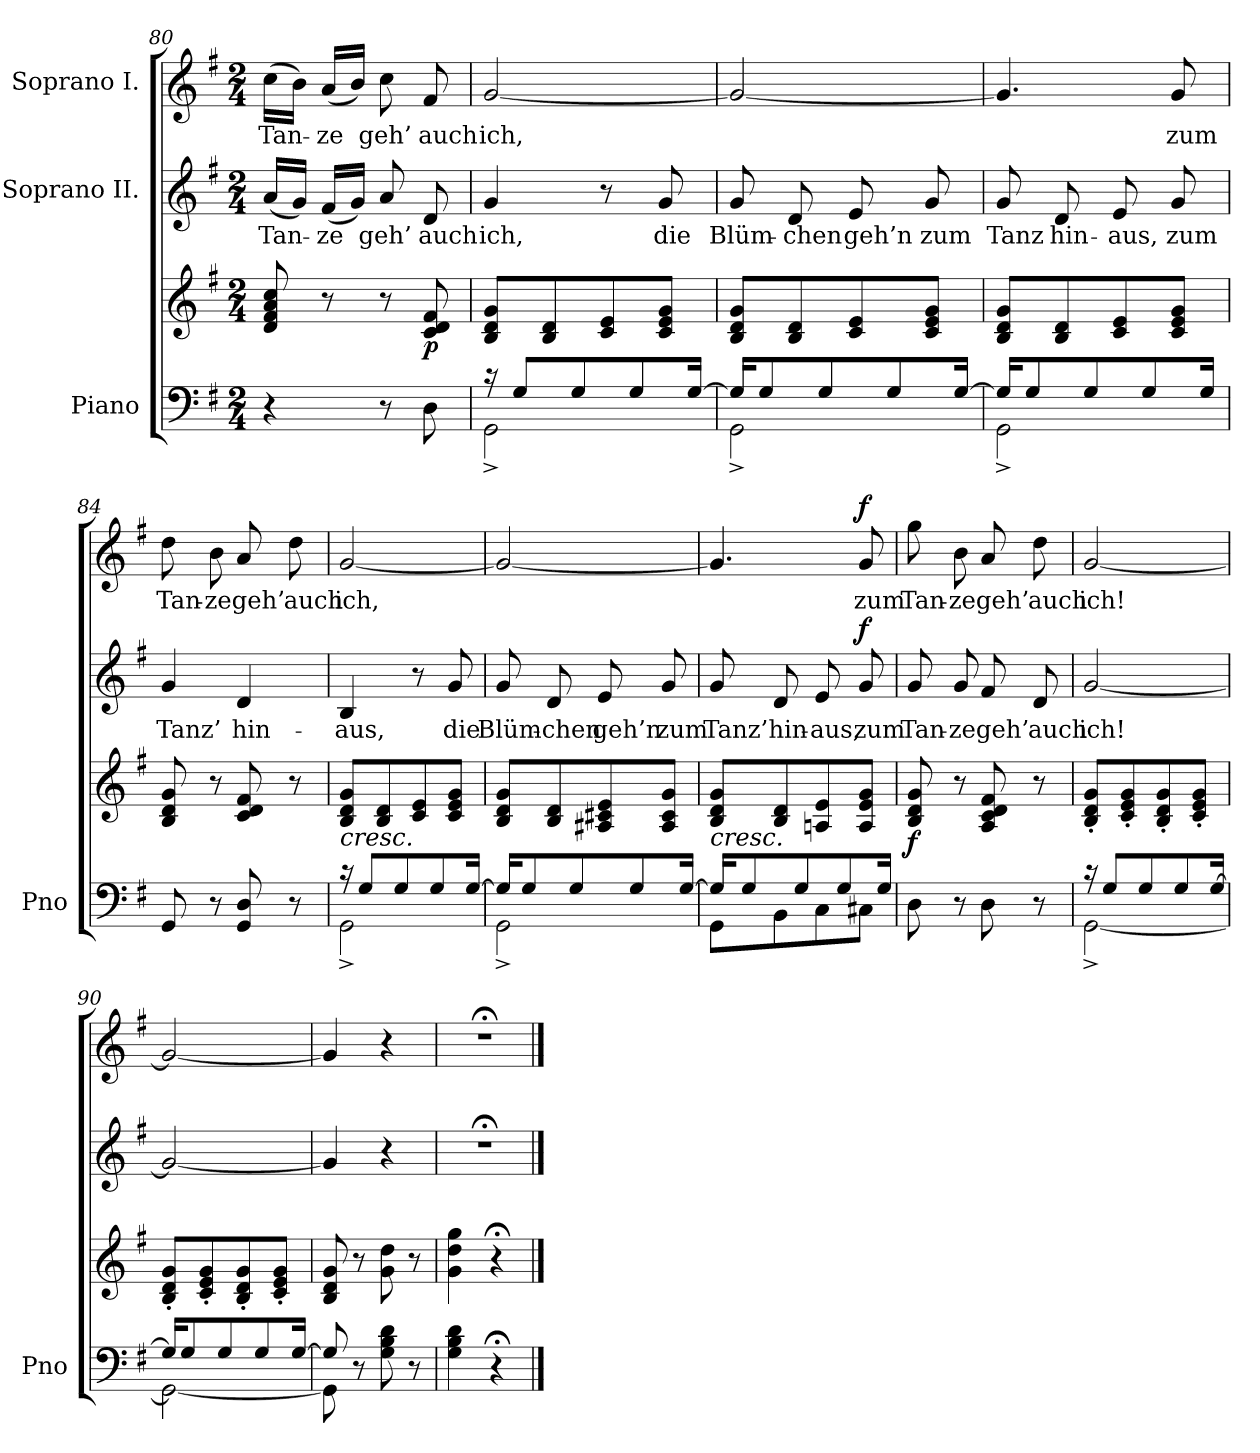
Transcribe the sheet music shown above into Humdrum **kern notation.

**kern	**kern	**dynam	**kern	**text	**dynam	**kern	**text	**dynam
*part3	*part3	*part3	*part2	*part2	*part2	*part1	*part1	*part1
*staff4	*staff3	*staff3/4	*staff2	*staff2	*staff2	*staff1	*staff1	*staff1
*I"Piano	*	*	*I"Soprano II.	*	*	*I"Soprano I.	*	*
*I'Pno	*	*	*	*	*	*	*	*
*clefF4	*clefG2	*	*clefG2	*	*	*clefG2	*	*
*k[f#]	*k[f#]	*	*k[f#]	*	*	*k[f#]	*	*
*M2/4	*M2/4	*	*M2/4	*	*	*M2/4	*	*
=80	=80	=80	=80	=80	=80	=80	=80	=80
4r	8d/ 8f#/ 8a/ 8cc/	.	(16a/LL	Tan-	.	(16cc\LL	Tan-	.
.	.	.	16g/JJ)	.	.	16b\JJ)	.	.
.	8r	.	(16f#/LL	-ze	.	(16a/LL	-ze	.
.	.	.	16g/JJ)	.	.	16b/JJ)	.	.
8r	8r	.	8a/	geh’	.	8cc\	geh’	.
!	!	!LO:DY:b	!	!	!	!	!	!
8D\	8c/ 8d/ 8f#/	p	8d/	auch	.	8f#/	auch	.
=81	=81	=81	=81	=81	=81	=81	=81	=81
*^	*	*	*	*	*	*	*	*
16r	2GG^\	8B/ 8d/ 8g/L	.	4g/	ich,	.	[2g/	ich,	.
8G/L	.	.	.	.	.	.	.	.	.
.	.	8B/ 8d/	.	.	.	.	.	.	.
8G/	.	.	.	.	.	.	.	.	.
.	.	8c/ 8e/	.	8r	.	.	.	.	.
8G/	.	.	.	.	.	.	.	.	.
.	.	8c/ 8e/ 8g/J	.	8g/	die	.	.	.	.
[16G/Jk	.	.	.	.	.	.	.	.	.
=82	=82	=82	=82	=82	=82	=82	=82	=82	=82
16G/KL]	2GG^\	8B/ 8d/ 8g/L	.	8g/	Blüm-	.	2g/_	.	.
8G/	.	.	.	.	.	.	.	.	.
.	.	8B/ 8d/	.	8d/	-chen	.	.	.	.
8G/	.	.	.	.	.	.	.	.	.
.	.	8c/ 8e/	.	8e/	geh’n	.	.	.	.
8G/	.	.	.	.	.	.	.	.	.
.	.	8c/ 8e/ 8g/J	.	8g/	zum	.	.	.	.
[16G/Jk	.	.	.	.	.	.	.	.	.
=83	=83	=83	=83	=83	=83	=83	=83	=83	=83
16G/KL]	2GG^\	8B/ 8d/ 8g/L	.	8g/	Tanz	.	4.g/]	.	.
8G/	.	.	.	.	.	.	.	.	.
.	.	8B/ 8d/	.	8d/	hin-	.	.	.	.
8G/	.	.	.	.	.	.	.	.	.
.	.	8c/ 8e/	.	8e/	-aus,	.	.	.	.
8G/	.	.	.	.	.	.	.	.	.
.	.	8c/ 8e/ 8g/J	.	8g/	zum	.	8g/	zum	.
16G/Jk	.	.	.	.	.	.	.	.	.
*v	*v	*	*	*	*	*	*	*	*
=84	=84	=84	=84	=84	=84	=84	=84	=84
8GG/	8B/ 8d/ 8g/	.	4g/	Tanz’	.	8dd\	Tan-	.
8r	8r	.	.	.	.	8b\	-ze	.
8GG/ 8D/	8c/ 8d/ 8f#/	.	4d/	hin-	.	8a/	geh’	.
8r	8r	.	.	.	.	8dd\	auch	.
=85	=85	=85	=85	=85	=85	=85	=85	=85
*^	*	*	*	*	*	*	*	*
!	!	!LO:TX:b:i:t=cresc.	!	!	!	!	!	!	!
16r	2GG^\	8B/ 8d/ 8g/L	.	4B/	aus,	.	[2g/	ich,	.
8G/L	.	.	.	.	.	.	.	.	.
.	.	8B/ 8d/	.	.	.	.	.	.	.
8G/	.	.	.	.	.	.	.	.	.
.	.	8c/ 8e/	.	8r	.	.	.	.	.
8G/	.	.	.	.	.	.	.	.	.
.	.	8c/ 8e/ 8g/J	.	8g/	die	.	.	.	.
[16G/Jk	.	.	.	.	.	.	.	.	.
=86	=86	=86	=86	=86	=86	=86	=86	=86	=86
16G/KL]	2GG^\	8B/ 8d/ 8g/L	.	8g/	Blüm-	.	2g/_	.	.
8G/	.	.	.	.	.	.	.	.	.
.	.	8B/ 8d/	.	8d/	-chen	.	.	.	.
8G/	.	.	.	.	.	.	.	.	.
.	.	8A#X/ 8c#X/ 8e/	.	8e/	geh’n	.	.	.	.
8G/	.	.	.	.	.	.	.	.	.
.	.	8A#/ 8c#/ 8g/J	.	8g/	zum	.	.	.	.
[16G/Jk	.	.	.	.	.	.	.	.	.
=87	=87	=87	=87	=87	=87	=87	=87	=87	=87
!	!	!LO:TX:b:i:t=cresc.	!	!	!	!	!	!	!
16G/KL]	8GG\L	8B/ 8d/ 8g/L	.	8g/	Tanz’	.	4.g/]	.	.
8G/	.	.	.	.	.	.	.	.	.
.	8BB\	8B/ 8d/	.	8d/	hin-	.	.	.	.
8G/	.	.	.	.	.	.	.	.	.
.	8C\	8An/ 8e/	.	8e/	-aus,	.	.	.	.
8G/	.	.	.	.	.	.	.	.	.
!	!	!	!	!	!	!LO:DY:a	!	!	!LO:DY:a
.	8C#X\J	8A/ 8e/ 8g/J	.	8g/	zum	f	8g/	zum	f
16G/Jk	.	.	.	.	.	.	.	.	.
*v	*v	*	*	*	*	*	*	*	*
=88	=88	=88	=88	=88	=88	=88	=88	=88
!	!	!LO:DY:b	!	!	!	!	!	!
8D\	8B/ 8d/ 8g/	f	8g/	Tan-	.	8gg\	Tan-	.
8r	8r	.	8g/	-ze	.	8b\	-ze	.
8D\	8A/ 8c/ 8d/ 8f#/	.	8f#/	geh’	.	8a/	geh’	.
8r	8r	.	8d/	auch	.	8dd\	auch	.
=89	=89	=89	=89	=89	=89	=89	=89	=89
*^	*	*	*	*	*	*	*	*
16r	[2GG^\	8B/' 8d/' 8g/'L	.	[2g/	ich!	.	[2g/	ich!	.
8G/L	.	.	.	.	.	.	.	.	.
.	.	8c/' 8e/' 8g/'	.	.	.	.	.	.	.
8G/	.	.	.	.	.	.	.	.	.
.	.	8B/' 8d/' 8g/'	.	.	.	.	.	.	.
8G/	.	.	.	.	.	.	.	.	.
.	.	8c/' 8e/' 8g/'J	.	.	.	.	.	.	.
[16G/Jk	.	.	.	.	.	.	.	.	.
=90	=90	=90	=90	=90	=90	=90	=90	=90	=90
16G/KL]	2GG\_	8B/' 8d/' 8g/'L	.	2g/_	.	.	2g/_	.	.
8G/	.	.	.	.	.	.	.	.	.
.	.	8c/' 8e/' 8g/'	.	.	.	.	.	.	.
8G/	.	.	.	.	.	.	.	.	.
.	.	8B/' 8d/' 8g/'	.	.	.	.	.	.	.
8G/	.	.	.	.	.	.	.	.	.
.	.	8c/' 8e/' 8g/'J	.	.	.	.	.	.	.
[16G/Jk	.	.	.	.	.	.	.	.	.
=91	=91	=91	=91	=91	=91	=91	=91	=91	=91
8G/]	8GG\]	8B/ 8d/ 8g/	.	4g/]	.	.	4g/]	.	.
8r	4.ryy	8r	.	.	.	.	.	.	.
8G\ 8B\ 8d\	.	8g\ 8dd\	.	4r	.	.	4r	.	.
8r	.	8r	.	.	.	.	.	.	.
*v	*v	*	*	*	*	*	*	*	*
=92	=92	=92	=92	=92	=92	=92	=92	=92
4G\ 4B\ 4d\	4g\ 4dd\ 4gg\	.	2r;<	.	.	2r;<	.	.
4r;<	4r;<	.	.	.	.	.	.	.
==	==	==	==	==	==	==	==	==
*-	*-	*-	*-	*-	*-	*-	*-	*-
